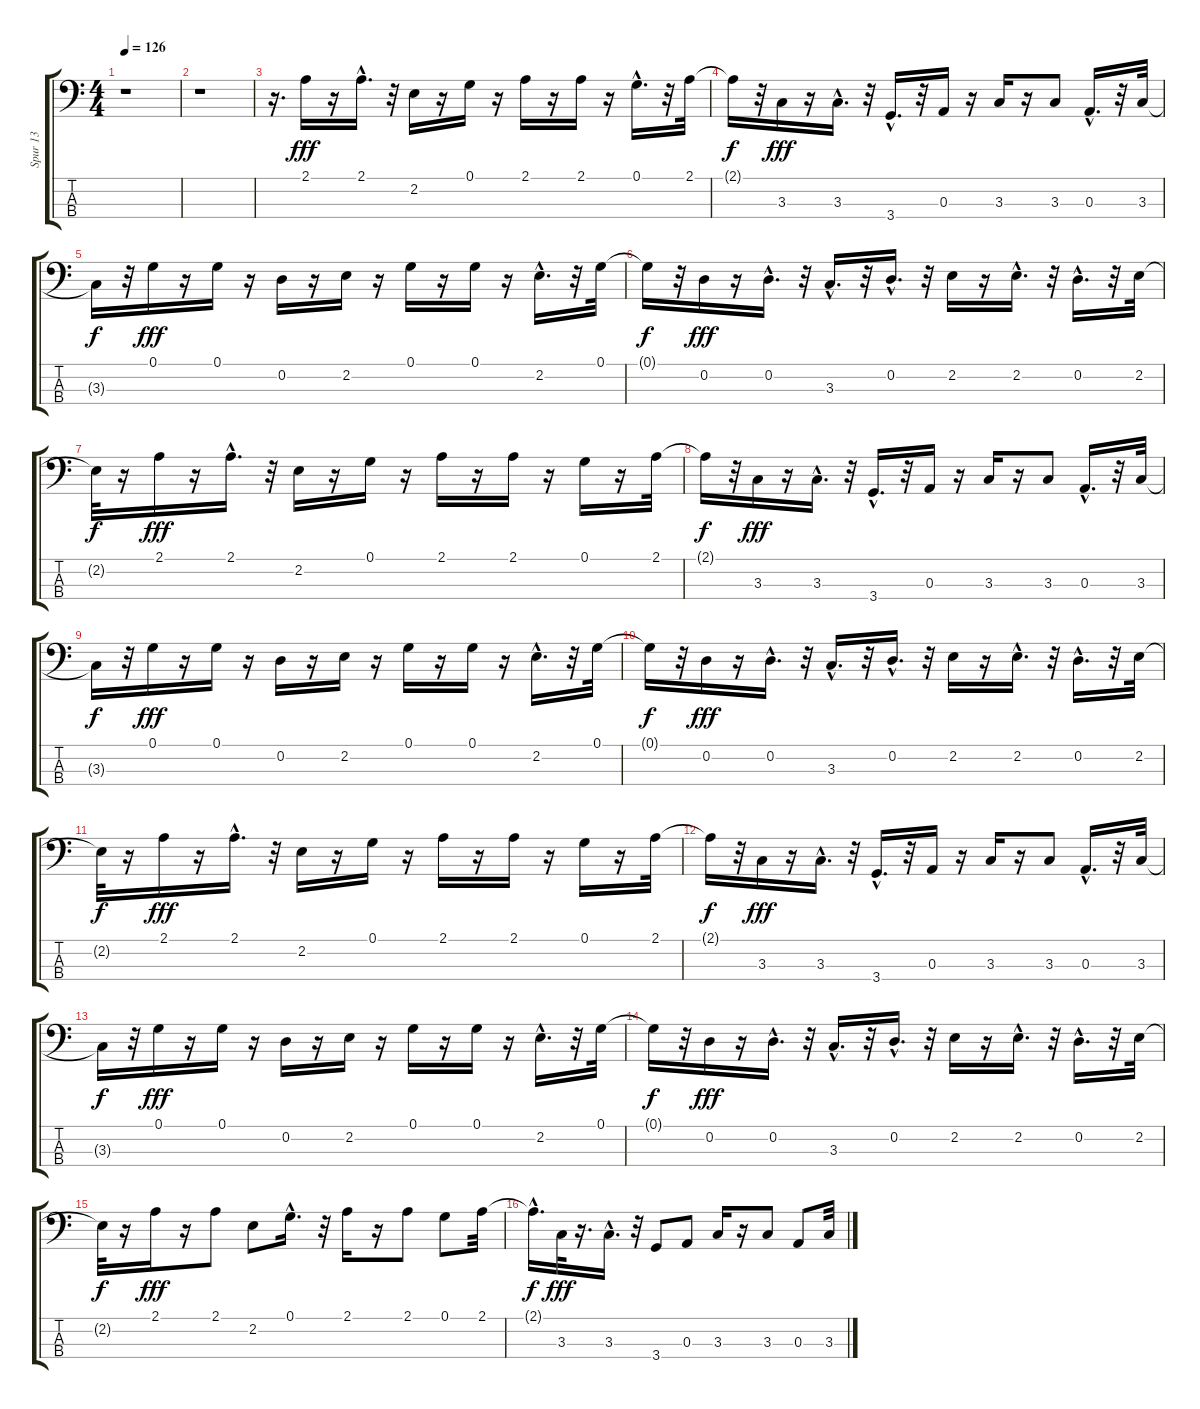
\track ("Spur 13" "Spur 13") {instrument electricguitarclean}
\staff {score tabs}
\tuning (G2 D2 A1 E1) {hide}
\ts (4 4)
\tempo 126
\clef f4
\ks c
r.1{dy fff instrument electricguitarclean} |
r.1 |
r.16{d} 2.1.16 r.16 2.1{hac}.16{d} r.32 2.2.16 r.16 0.1.16 r.16 2.1.16 r.16 2.1.16 r.16 0.1{hac}.16{d} r.32 2.1.32 |
2.1{t}.16{dy f} r.32 3.3.16{dy fff} r.16 3.3{hac}.16{d} r.32 3.4{hac}.16{d} r.32 0.3.16 r.16 3.3.16 r.16 3.3.8 0.3{hac}.16{d} r.32 3.3.32 |
3.3{t}.16{dy f} r.32 0.1.16{dy fff} r.16 0.1.16 r.16 0.2.16 r.16 2.2.16 r.16 0.1.16 r.16 0.1.16 r.16 2.2{hac}.16{d} r.32 0.1.32 |
0.1{t}.16{dy f} r.32 0.2.16{dy fff} r.16 0.2{hac}.16{d} r.32 3.3{hac}.16{d} r.32 0.2{hac}.16{d} r.32 2.2.16 r.16 2.2{hac}.16{d} r.32 0.2{hac}.16{d} r.32 2.2.32 |
2.2{t}.32{dy f} r.16 2.1.16{dy fff} r.16 2.1{hac}.16{d} r.32 2.2.16 r.16 0.1.16 r.16 2.1.16 r.16 2.1.16 r.16 0.1.16 r.16 2.1.32 |
2.1{t}.16{dy f} r.32 3.3.16{dy fff} r.16 3.3{hac}.16{d} r.32 3.4{hac}.16{d} r.32 0.3.16 r.16 3.3.16 r.16 3.3.8 0.3{hac}.16{d} r.32 3.3.32 |
3.3{t}.16{dy f} r.32 0.1.16{dy fff} r.16 0.1.16 r.16 0.2.16 r.16 2.2.16 r.16 0.1.16 r.16 0.1.16 r.16 2.2{hac}.16{d} r.32 0.1.32 |
0.1{t}.16{dy f} r.32 0.2.16{dy fff} r.16 0.2{hac}.16{d} r.32 3.3{hac}.16{d} r.32 0.2{hac}.16{d} r.32 2.2.16 r.16 2.2{hac}.16{d} r.32 0.2{hac}.16{d} r.32 2.2.32 |
2.2{t}.32{dy f} r.16 2.1.16{dy fff} r.16 2.1{hac}.16{d} r.32 2.2.16 r.16 0.1.16 r.16 2.1.16 r.16 2.1.16 r.16 0.1.16 r.16 2.1.32 |
2.1{t}.16{dy f} r.32 3.3.16{dy fff} r.16 3.3{hac}.16{d} r.32 3.4{hac}.16{d} r.32 0.3.16 r.16 3.3.16 r.16 3.3.8 0.3{hac}.16{d} r.32 3.3.32 |
3.3{t}.16{dy f} r.32 0.1.16{dy fff} r.16 0.1.16 r.16 0.2.16 r.16 2.2.16 r.16 0.1.16 r.16 0.1.16 r.16 2.2{hac}.16{d} r.32 0.1.32 |
0.1{t}.16{dy f} r.32 0.2.16{dy fff} r.16 0.2{hac}.16{d} r.32 3.3{hac}.16{d} r.32 0.2{hac}.16{d} r.32 2.2.16 r.16 2.2{hac}.16{d} r.32 0.2{hac}.16{d} r.32 2.2.32 |
2.2{t}.32{dy f} r.16 2.1.16{dy fff} r.16 2.1.8 2.2.8 0.1{hac}.16{d} r.32 2.1.16 r.16 2.1.8 0.1.8 2.1.32 |
2.1{hac t}.16{d dy f} 3.3.32{dy fff} r.16{d} 3.3{hac}.16{d} r.32 3.4.8 0.3.8 3.3.16 r.16 3.3.8 0.3.8 3.3.32
